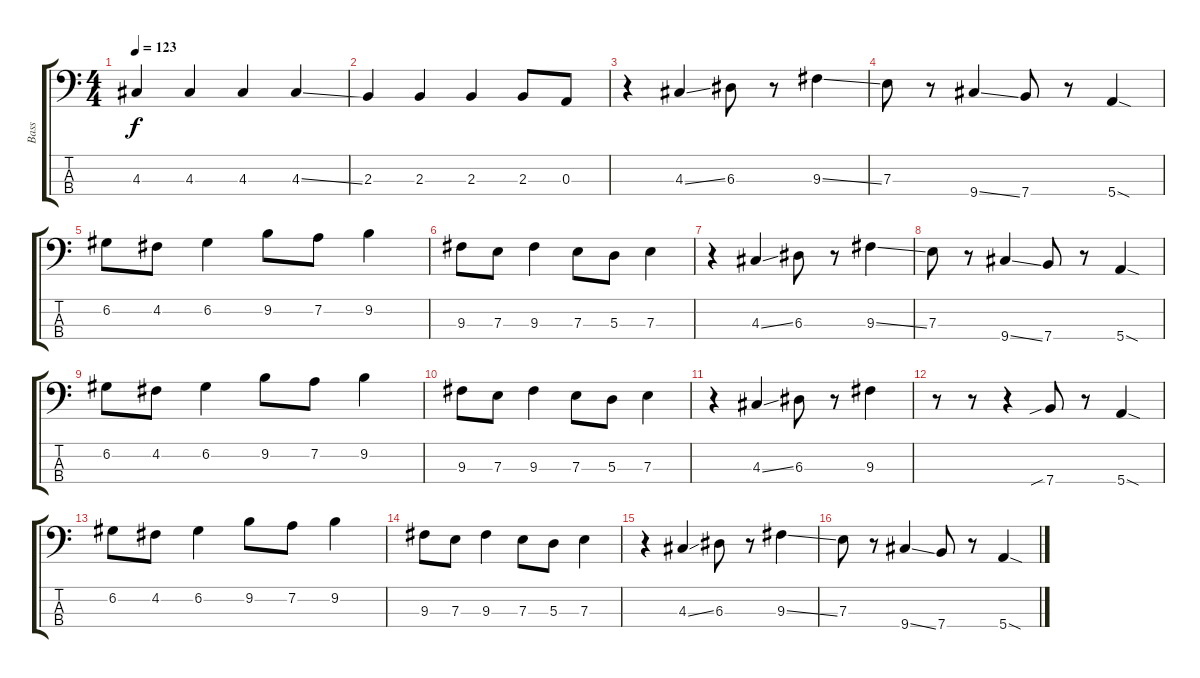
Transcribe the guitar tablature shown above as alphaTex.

\track ("Bass" "Bass") {instrument electricbassfinger}
\staff {score tabs}
\tuning (G2 D2 A1 E1) {hide}
\ts (4 4)
\tempo 123
\clef f4
\ks c
4.3.4{dy f} 4.3.4 4.3.4 4.3{ss}.4 |
2.3.4 2.3.4 2.3.4 2.3.8 0.3.8 |
r.4 4.3{ss}.4 6.3.8 r.8 9.3{ss}.4 |
7.3.8 r.8 9.4{ss}.4 7.4.8 r.8 5.4{sod}.4 |
6.2.8 4.2.8 6.2.4 9.2.8 7.2.8 9.2.4 |
9.3.8 7.3.8 9.3.4 7.3.8 5.3.8 7.3.4 |
r.4 4.3{ss}.4 6.3.8 r.8 9.3{ss}.4 |
7.3.8 r.8 9.4{ss}.4 7.4.8 r.8 5.4{sod}.4 |
6.2.8 4.2.8 6.2.4 9.2.8 7.2.8 9.2.4 |
9.3.8 7.3.8 9.3.4 7.3.8 5.3.8 7.3.4 |
r.4 4.3{ss}.4 6.3.8 r.8 9.3.4 |
r.8 r.8 r.4 7.4{sib}.8 r.8 5.4{sod}.4 |
6.2.8 4.2.8 6.2.4 9.2.8 7.2.8 9.2.4 |
9.3.8 7.3.8 9.3.4 7.3.8 5.3.8 7.3.4 |
r.4 4.3{ss}.4 6.3.8 r.8 9.3{ss}.4 |
7.3.8 r.8 9.4{ss}.4 7.4.8 r.8 5.4{sod}.4
